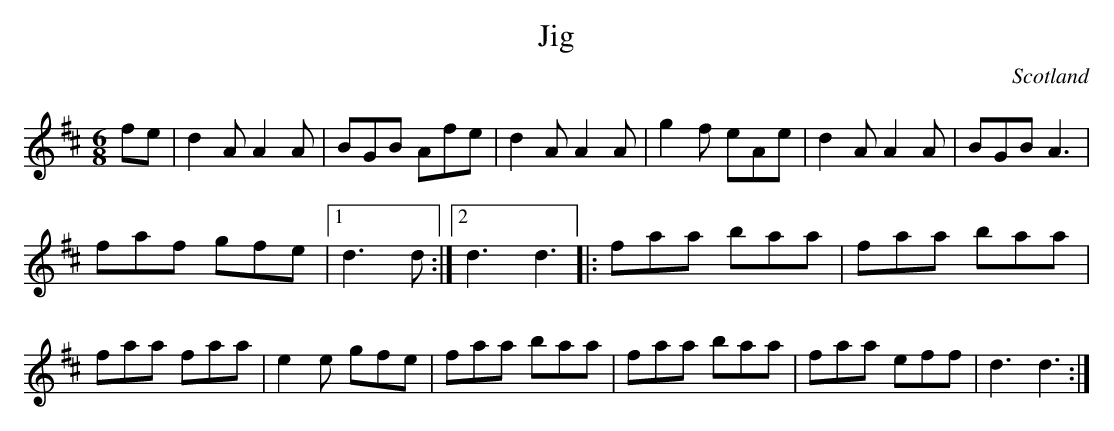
X:1
T:Jig
M:6/8
O:Scotland
K:D major
fe|d2A A2A|BGB Afe|d2A A2A|g2f eAe| \
d2A A2A| BGBA3|
faf gfe|1 d3 d:|2d3 d3 |:faa baa| faa baa|
faa faa| e2e gfe|\
faa baa| faa baa| faa eff |d3d3:|
